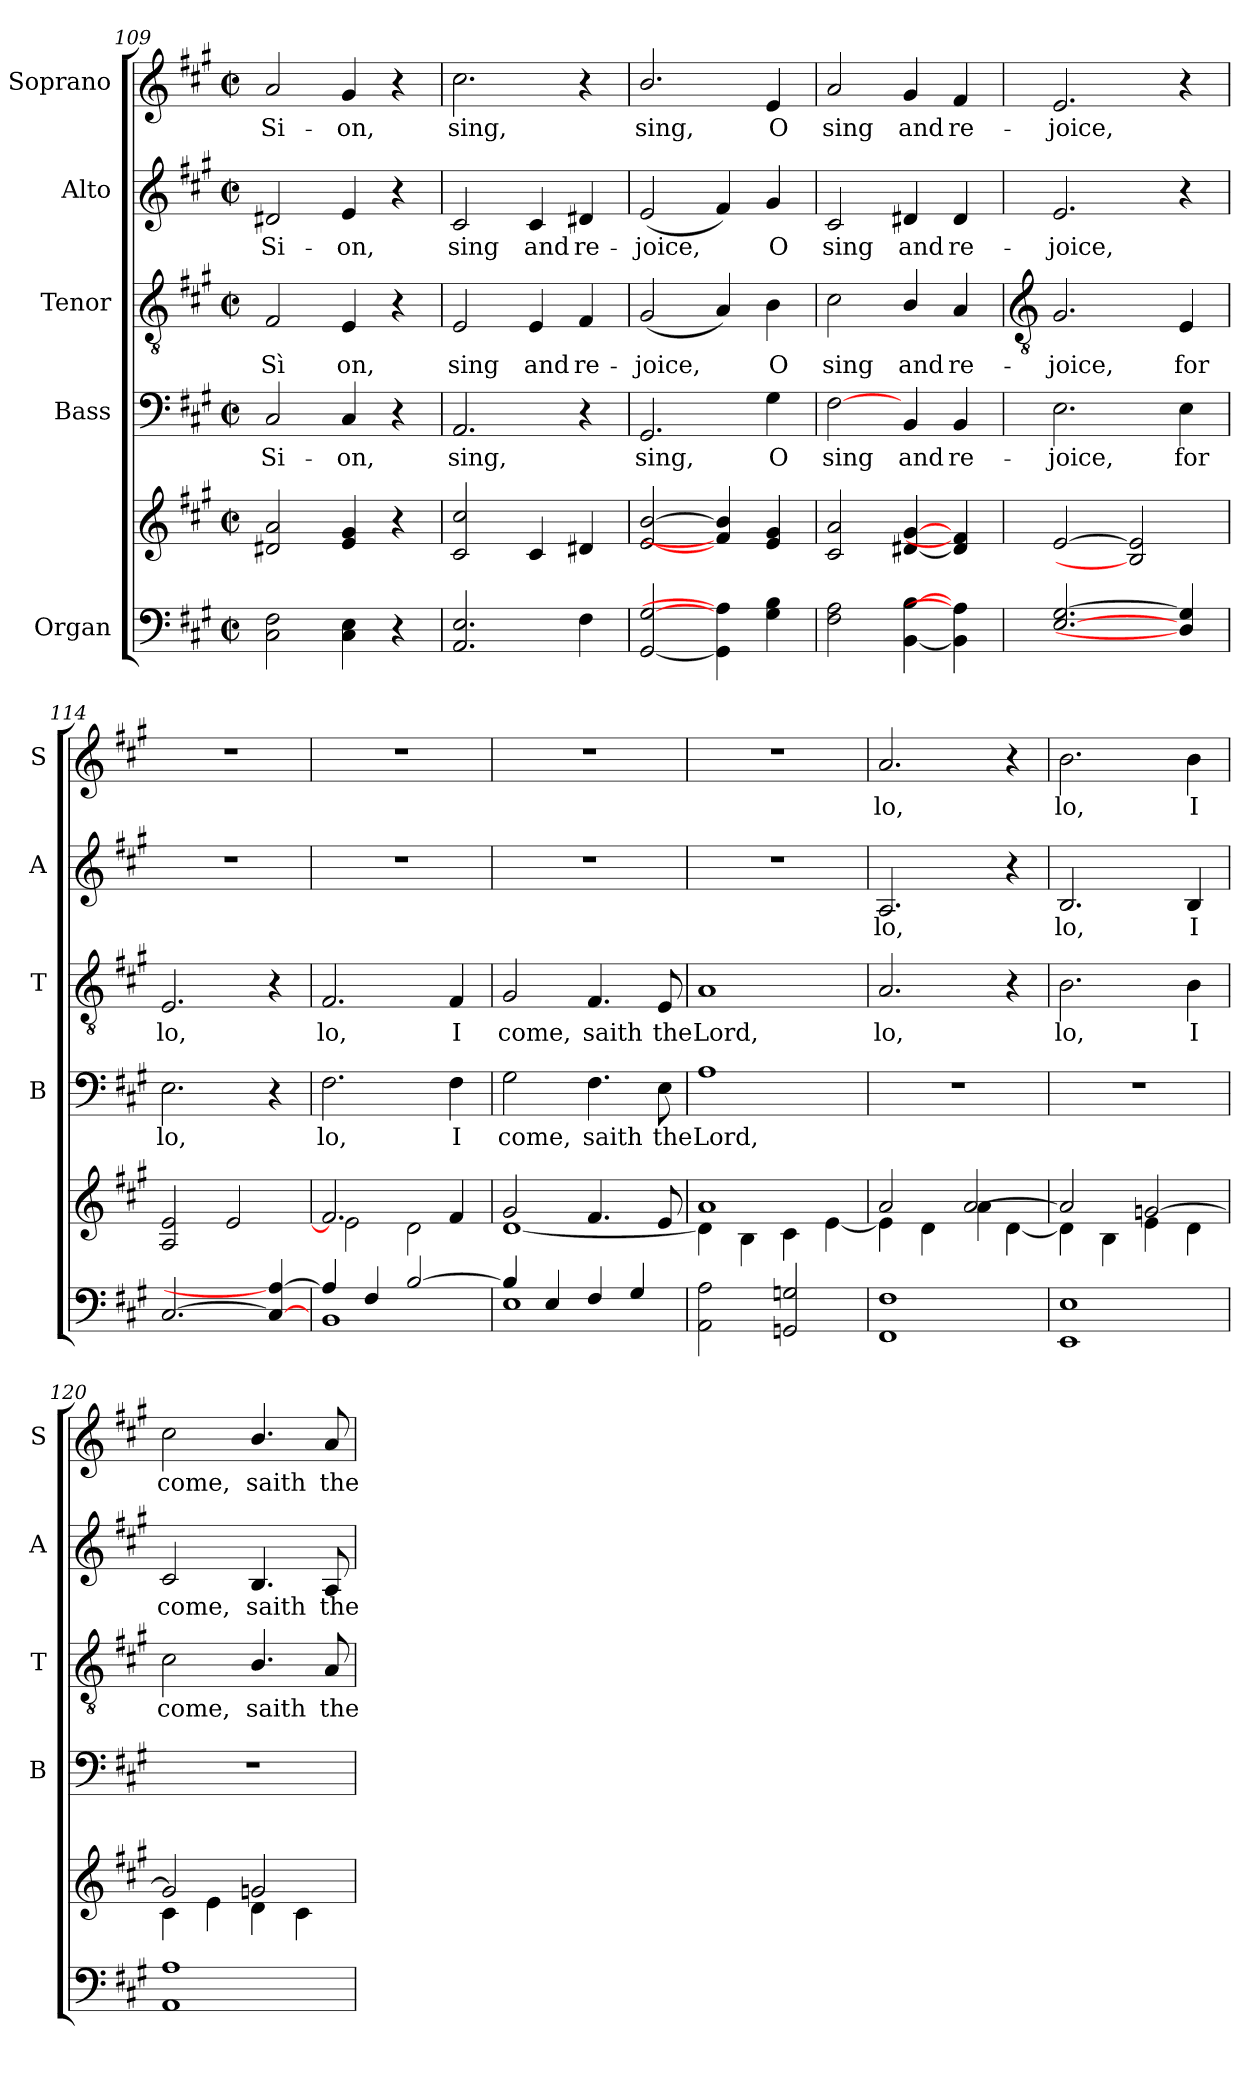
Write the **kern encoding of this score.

**kern	**kern	**kern	**text	**kern	**text	**kern	**text	**kern	**text
*part5	*part5	*part4	*part4	*part3	*part3	*part2	*part2	*part1	*part1
*staff6	*staff5	*staff4	*staff4	*staff3	*staff3	*staff2	*staff2	*staff1	*staff1
*I"Organ	*	*I"Bass	*	*I"Tenor	*	*I"Alto	*	*I"Soprano	*
*	*	*I'B	*	*I'T	*	*I'A	*	*I'S	*
*clefF4	*clefG2	*clefF4	*	*clefGv2	*	*clefG2	*	*clefG2	*
*k[f#c#g#]	*k[f#c#g#]	*k[f#c#g#]	*	*k[f#c#g#]	*	*k[f#c#g#]	*	*k[f#c#g#]	*
*A:	*A:	*A:	*	*A:	*	*A:	*	*A:	*
*M2/2	*M2/2	*M2/2	*	*M2/2	*	*M2/2	*	*M2/2	*
*met(c|)	*met(c|)	*met(c|)	*	*met(c|)	*	*met(c|)	*	*met(c|)	*
=109	=109	=109	=109	=109	=109	=109	=109	=109	=109
!	!	!	!LO:LY:b	!	!LO:LY:b	!	!LO:LY:b	!	!LO:LY:b
2C# 2F#	2d#X 2a	2C#	Si-	2F#	Sì	2d#X	Si-	2a	Si-
!	!	!	!LO:LY:b	!	!LO:LY:b	!	!LO:LY:b	!	!LO:LY:b
4C# 4E	4e 4g#	4C#	-on,	4E	on,	4e	-on,	4g#	-on,
4r	4r	4r	.	4r	.	4r	.	4r	.
=110	=110	=110	=110	=110	=110	=110	=110	=110	=110
!	!	!	!LO:LY:b	!	!LO:LY:b	!	!LO:LY:b	!	!LO:LY:b
2.AA 2.E	2c# 2cc#	2.AA	sing,	2E	sing	2c#	sing	2.cc#	sing,
!	!	!	!	!	!LO:LY:b	!	!LO:LY:b	!	!
.	4c#	.	.	4E	and	4c#	and	.	.
!	!	!	!	!	!LO:LY:b	!	!LO:LY:b	!	!
4F#	4d#X	4r	.	4F#	re-	4d#X	re-	4r	.
=111	=111	=111	=111	=111	=111	=111	=111	=111	=111
!	!	!	!LO:LY:b	!	!LO:LY:b	!	!LO:LY:b	!	!LO:LY:b
[2GG# [2G#	[2e [2b	2.GG#	sing,	(<2G#	-joice,	(<2e	-joice,	2.b/	sing,
4GG#] 4A]	4f#] 4b]	.	.	4A)	.	4f#)	.	.	.
!	!	!	!LO:LY:b	!	!LO:LY:b	!	!LO:LY:b	!	!LO:LY:b
4G# 4B	4e 4g#	4G#	O	4B	O	4g#	O	4e	O
=112	=112	=112	=112	=112	=112	=112	=112	=112	=112
!	!	!	!LO:LY:b	!	!LO:LY:b	!	!LO:LY:b	!	!LO:LY:b
2F# 2A	2c# 2a	[2F#	sing	2c#	sing	2c#	sing	2a	sing
!	!	!	!LO:LY:b	!	!LO:LY:b	!	!LO:LY:b	!	!LO:LY:b
[4BB [4B	[4d#X [4g#	4BB	and	4B/	and	4d#X	and	4g#	and
!	!	!	!LO:LY:b	!	!LO:LY:b	!	!LO:LY:b	!	!LO:LY:b
4BB] 4A]	4d#] 4f#]	4BB	re-	4A	re-	4d#	re-	4f#	re-
!!LO:LB:g=z
=113	=113	=113	=113	=113	=113	=113	=113	=113	=113
*	*	*	*	*clefGv2	*	*	*	*	*
*^	*^	*	*	*	*	*	*	*	*
!	!	!	!	!	!LO:LY:b	!	!LO:LY:b	!	!LO:LY:b	!	!LO:LY:b
[2.E [2.G#	1ryy	[2e	1ryy	2.E	-joice,	2.G#	-joice,	2.e	-joice,	2.e	-joice,
.	.	2B] 2e]	.	.	.	.	.	.	.	.	.
!	!	!	!	!	!LO:LY:b	!	!LO:LY:b	!	!	!	!
4Dn] 4G#]	.	.	.	4E	for	4E	for	4r	.	4r	.
=114	=114	=114	=114	=114	=114	=114	=114	=114	=114	=114	=114
!	!	!	!	!	!LO:LY:b	!	!LO:LY:b	!	!	!	!
[2.C#	1ryy	2A 2e	1ryy	2.E	lo,	2.E	lo,	1r	.	1r	.
.	.	2e	.	.	.	.	.	.	.	.	.
4C#_ 4A_	.	.	.	4r	.	4r	.	.	.	.	.
=115	=115	=115	=115	=115	=115	=115	=115	=115	=115	=115	=115
!	!	!	!	!	!LO:LY:b	!	!LO:LY:b	!	!	!	!
4A/]	1BB\	2.f#]	2e\	2.F#	lo,	2.F#	lo,	1r	.	1r	.
4F#/	.	.	.	.	.	.	.	.	.	.	.
[2B/	.	.	2d\	.	.	.	.	.	.	.	.
!	!	!	!	!	!LO:LY:b	!	!LO:LY:b	!	!	!	!
.	.	4f#	.	4F#	I	4F#	I	.	.	.	.
=116	=116	=116	=116	=116	=116	=116	=116	=116	=116	=116	=116
!	!	!	!	!	!LO:LY:b	!	!LO:LY:b	!	!	!	!
4B/]	1E\	2g#	[1d\	2G#	come,	2G#	come,	1r	.	1r	.
4E/	.	.	.	.	.	.	.	.	.	.	.
!	!	!	!	!	!LO:LY:b	!	!LO:LY:b	!	!	!	!
4F#/	.	4.f#	.	4.F#	saith	4.F#	saith	.	.	.	.
4G#/	.	.	.	.	.	.	.	.	.	.	.
!	!	!	!	!	!LO:LY:b	!	!LO:LY:b	!	!	!	!
.	.	8e	.	8E	the	8E	the	.	.	.	.
=117	=117	=117	=117	=117	=117	=117	=117	=117	=117	=117	=117
!	!	!	!	!	!LO:LY:b	!	!LO:LY:b	!	!	!	!
2AA 2A	2ryy	1a	4d\]	1A	Lord,	1A	Lord,	1r	.	1r	.
.	.	.	4B\	.	.	.	.	.	.	.	.
2GGn 2Gn	2ryy	.	4c#\	.	.	.	.	.	.	.	.
.	.	.	[4e\	.	.	.	.	.	.	.	.
=118	=118	=118	=118	=118	=118	=118	=118	=118	=118	=118	=118
!	!	!	!	!	!	!	!LO:LY:b	!	!LO:LY:b	!	!LO:LY:b
1FF# 1F#	2ryy	2a	4e\]	1r	.	2.A	lo,	2.A	lo,	2.a	lo,
.	.	.	4d\	.	.	.	.	.	.	.	.
.	2ryy	[2a	4a\	.	.	.	.	.	.	.	.
.	.	.	[4d\	.	.	4r	.	4r	.	4r	.
=119	=119	=119	=119	=119	=119	=119	=119	=119	=119	=119	=119
!	!	!	!	!	!	!	!LO:LY:b	!	!LO:LY:b	!	!LO:LY:b
1EE 1E	2ryy	2a]	4d\]	1r	.	2.B	lo,	2.B	lo,	2.b	lo,
.	.	.	4B\	.	.	.	.	.	.	.	.
.	2ryy	[2gn	4e\	.	.	.	.	.	.	.	.
!	!	!	!	!	!	!	!LO:LY:b	!	!LO:LY:b	!	!LO:LY:b
.	.	.	4d\	.	.	4B	I	4B	I	4b	I
=120	=120	=120	=120	=120	=120	=120	=120	=120	=120	=120	=120
!	!	!	!	!	!	!	!LO:LY:b	!	!LO:LY:b	!	!LO:LY:b
1AA 1A	2ryy	2g]	4c#\	1r	.	2c#	come,	2c#	come,	2cc#	come,
.	.	.	4e\	.	.	.	.	.	.	.	.
!	!	!	!	!	!	!	!LO:LY:b	!	!LO:LY:b	!	!LO:LY:b
.	2ryy	2gn	4d\	.	.	4.B/	saith	4.B	saith	4.b/	saith
.	.	.	4c#\	.	.	.	.	.	.	.	.
!	!	!	!	!	!	!	!LO:LY:b	!	!LO:LY:b	!	!LO:LY:b
.	.	.	.	.	.	8A	the	8A	the	8a	the
*v	*v	*	*	*	*	*	*	*	*	*	*
*	*v	*v	*	*	*	*	*	*	*	*
=	=	=	=	=	=	=	=	=	=
*-	*-	*-	*-	*-	*-	*-	*-	*-	*-
